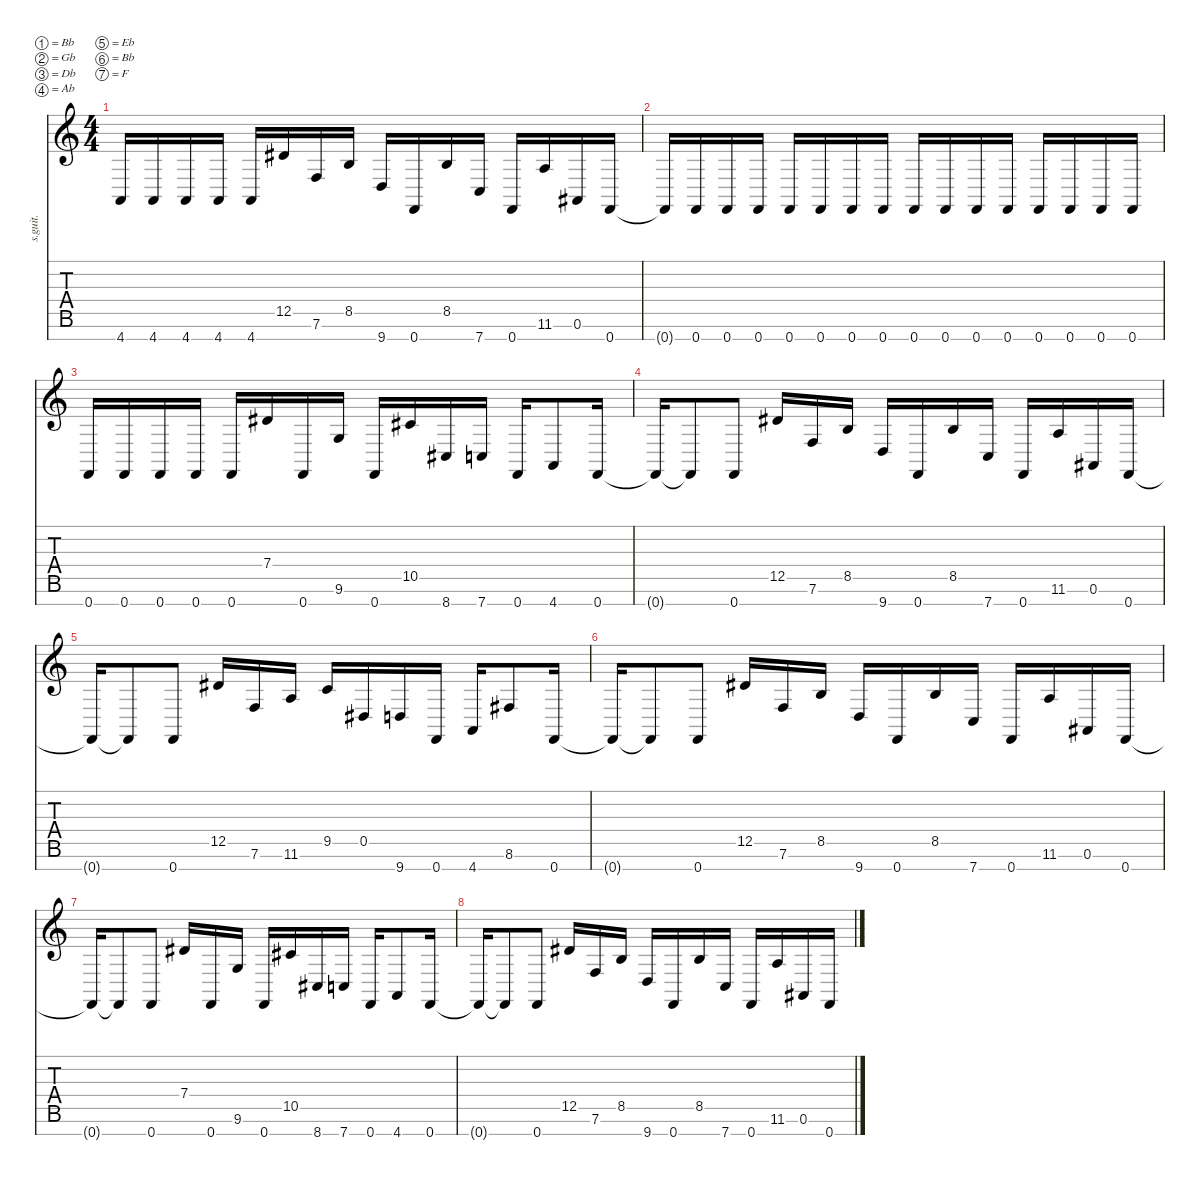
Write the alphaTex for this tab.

\defaultSystemsLayout 4
\hideDynamics
\bracketExtendMode nobrackets
\track ("Mårten Hagström" "s.guit.") {instrument distortionguitar}
\staff {score tabs}
\tuning (Bb3 Gb3 Db3 Ab2 Eb2 Bb1 F1)
\ts (4 4)
\tempo (110 hide)
\clef g2
\ks c
4.7.16{lyrics (0 "") lyrics (1 "") lyrics (2 "") lyrics (3 "") lyrics (4 "") dy f} 4.7.16{lyrics (0 "") lyrics (1 "") lyrics (2 "") lyrics (3 "") lyrics (4 "")} 4.7.16{lyrics (0 "") lyrics (1 "") lyrics (2 "") lyrics (3 "") lyrics (4 "")} 4.7.16{lyrics (0 "") lyrics (1 "") lyrics (2 "") lyrics (3 "") lyrics (4 "")} 4.7.16{lyrics (0 "") lyrics (1 "") lyrics (2 "") lyrics (3 "") lyrics (4 "")} 12.5{acc #}.16{lyrics (0 "") lyrics (1 "") lyrics (2 "") lyrics (3 "") lyrics (4 "")} 7.6.16{lyrics (0 "") lyrics (1 "") lyrics (2 "") lyrics (3 "") lyrics (4 "")} 8.5.16{lyrics (0 "") lyrics (1 "") lyrics (2 "") lyrics (3 "") lyrics (4 "")} 9.7.16{lyrics (0 "") lyrics (1 "") lyrics (2 "") lyrics (3 "") lyrics (4 "")} 0.7.16{lyrics (0 "") lyrics (1 "") lyrics (2 "") lyrics (3 "") lyrics (4 "")} 8.5.16{lyrics (0 "") lyrics (1 "") lyrics (2 "") lyrics (3 "") lyrics (4 "")} 7.7.16{lyrics (0 "") lyrics (1 "") lyrics (2 "") lyrics (3 "") lyrics (4 "")} 0.7.16{lyrics (0 "") lyrics (1 "") lyrics (2 "") lyrics (3 "") lyrics (4 "")} 11.6.16{lyrics (0 "") lyrics (1 "") lyrics (2 "") lyrics (3 "") lyrics (4 "")} 0.6{acc #}.16{lyrics (0 "") lyrics (1 "") lyrics (2 "") lyrics (3 "") lyrics (4 "")} 0.7.16{lyrics (0 "") lyrics (1 "") lyrics (2 "") lyrics (3 "") lyrics (4 "")} |
0.7{t}.16{lyrics (0 "") lyrics (1 "") lyrics (2 "") lyrics (3 "") lyrics (4 "")} 0.7.16{lyrics (0 "") lyrics (1 "") lyrics (2 "") lyrics (3 "") lyrics (4 "")} 0.7.16{lyrics (0 "") lyrics (1 "") lyrics (2 "") lyrics (3 "") lyrics (4 "")} 0.7.16{lyrics (0 "") lyrics (1 "") lyrics (2 "") lyrics (3 "") lyrics (4 "")} 0.7.16{lyrics (0 "") lyrics (1 "") lyrics (2 "") lyrics (3 "") lyrics (4 "")} 0.7.16{lyrics (0 "") lyrics (1 "") lyrics (2 "") lyrics (3 "") lyrics (4 "")} 0.7.16{lyrics (0 "") lyrics (1 "") lyrics (2 "") lyrics (3 "") lyrics (4 "")} 0.7.16{lyrics (0 "") lyrics (1 "") lyrics (2 "") lyrics (3 "") lyrics (4 "")} 0.7.16{lyrics (0 "") lyrics (1 "") lyrics (2 "") lyrics (3 "") lyrics (4 "")} 0.7.16{lyrics (0 "") lyrics (1 "") lyrics (2 "") lyrics (3 "") lyrics (4 "")} 0.7.16{lyrics (0 "") lyrics (1 "") lyrics (2 "") lyrics (3 "") lyrics (4 "")} 0.7.16{lyrics (0 "") lyrics (1 "") lyrics (2 "") lyrics (3 "") lyrics (4 "")} 0.7.16{lyrics (0 "") lyrics (1 "") lyrics (2 "") lyrics (3 "") lyrics (4 "")} 0.7.16{lyrics (0 "") lyrics (1 "") lyrics (2 "") lyrics (3 "") lyrics (4 "")} 0.7.16{lyrics (0 "") lyrics (1 "") lyrics (2 "") lyrics (3 "") lyrics (4 "")} 0.7.16{lyrics (0 "") lyrics (1 "") lyrics (2 "") lyrics (3 "") lyrics (4 "")} |
0.7.16{lyrics (0 "") lyrics (1 "") lyrics (2 "") lyrics (3 "") lyrics (4 "")} 0.7.16{lyrics (0 "") lyrics (1 "") lyrics (2 "") lyrics (3 "") lyrics (4 "")} 0.7.16{lyrics (0 "") lyrics (1 "") lyrics (2 "") lyrics (3 "") lyrics (4 "")} 0.7.16{lyrics (0 "") lyrics (1 "") lyrics (2 "") lyrics (3 "") lyrics (4 "")} 0.7.16{lyrics (0 "") lyrics (1 "") lyrics (2 "") lyrics (3 "") lyrics (4 "")} 7.4{acc #}.16{lyrics (0 "") lyrics (1 "") lyrics (2 "") lyrics (3 "") lyrics (4 "")} 0.7.16{lyrics (0 "") lyrics (1 "") lyrics (2 "") lyrics (3 "") lyrics (4 "")} 9.6.16{lyrics (0 "") lyrics (1 "") lyrics (2 "") lyrics (3 "") lyrics (4 "")} 0.7.16{lyrics (0 "") lyrics (1 "") lyrics (2 "") lyrics (3 "") lyrics (4 "")} 10.5{acc #}.16{lyrics (0 "") lyrics (1 "") lyrics (2 "") lyrics (3 "") lyrics (4 "")} 8.7{acc #}.16{lyrics (0 "") lyrics (1 "") lyrics (2 "") lyrics (3 "") lyrics (4 "")} 7.7.16{lyrics (0 "") lyrics (1 "") lyrics (2 "") lyrics (3 "") lyrics (4 "")} 0.7.16{lyrics (0 "") lyrics (1 "") lyrics (2 "") lyrics (3 "") lyrics (4 "")} 4.7.8{lyrics (0 "") lyrics (1 "") lyrics (2 "") lyrics (3 "") lyrics (4 "")} 0.7.16{lyrics (0 "") lyrics (1 "") lyrics (2 "") lyrics (3 "") lyrics (4 "")} |
0.7{t}.16{lyrics (0 "") lyrics (1 "") lyrics (2 "") lyrics (3 "") lyrics (4 "")} 0.7{t}.8{lyrics (0 "") lyrics (1 "") lyrics (2 "") lyrics (3 "") lyrics (4 "")} 0.7.8{lyrics (0 "") lyrics (1 "") lyrics (2 "") lyrics (3 "") lyrics (4 "")} 12.5{acc #}.16{lyrics (0 "") lyrics (1 "") lyrics (2 "") lyrics (3 "") lyrics (4 "")} 7.6.16{lyrics (0 "") lyrics (1 "") lyrics (2 "") lyrics (3 "") lyrics (4 "")} 8.5.16{lyrics (0 "") lyrics (1 "") lyrics (2 "") lyrics (3 "") lyrics (4 "")} 9.7.16{lyrics (0 "") lyrics (1 "") lyrics (2 "") lyrics (3 "") lyrics (4 "")} 0.7.16{lyrics (0 "") lyrics (1 "") lyrics (2 "") lyrics (3 "") lyrics (4 "")} 8.5.16{lyrics (0 "") lyrics (1 "") lyrics (2 "") lyrics (3 "") lyrics (4 "")} 7.7.16{lyrics (0 "") lyrics (1 "") lyrics (2 "") lyrics (3 "") lyrics (4 "")} 0.7.16{lyrics (0 "") lyrics (1 "") lyrics (2 "") lyrics (3 "") lyrics (4 "")} 11.6.16{lyrics (0 "") lyrics (1 "") lyrics (2 "") lyrics (3 "") lyrics (4 "")} 0.6{acc #}.16{lyrics (0 "") lyrics (1 "") lyrics (2 "") lyrics (3 "") lyrics (4 "")} 0.7.16{lyrics (0 "") lyrics (1 "") lyrics (2 "") lyrics (3 "") lyrics (4 "")} |
0.7{t}.16{lyrics (0 "") lyrics (1 "") lyrics (2 "") lyrics (3 "") lyrics (4 "")} 0.7{t}.8{lyrics (0 "") lyrics (1 "") lyrics (2 "") lyrics (3 "") lyrics (4 "")} 0.7.8{lyrics (0 "") lyrics (1 "") lyrics (2 "") lyrics (3 "") lyrics (4 "")} 12.5{acc #}.16{lyrics (0 "") lyrics (1 "") lyrics (2 "") lyrics (3 "") lyrics (4 "")} 7.6.16{lyrics (0 "") lyrics (1 "") lyrics (2 "") lyrics (3 "") lyrics (4 "")} 11.6.16{lyrics (0 "") lyrics (1 "") lyrics (2 "") lyrics (3 "") lyrics (4 "")} 9.5.16{lyrics (0 "") lyrics (1 "") lyrics (2 "") lyrics (3 "") lyrics (4 "")} 0.5{acc #}.16{lyrics (0 "") lyrics (1 "") lyrics (2 "") lyrics (3 "") lyrics (4 "")} 9.7.16{lyrics (0 "") lyrics (1 "") lyrics (2 "") lyrics (3 "") lyrics (4 "")} 0.7.16{lyrics (0 "") lyrics (1 "") lyrics (2 "") lyrics (3 "") lyrics (4 "")} 4.7.16{lyrics (0 "") lyrics (1 "") lyrics (2 "") lyrics (3 "") lyrics (4 "")} 8.6{acc #}.8{lyrics (0 "") lyrics (1 "") lyrics (2 "") lyrics (3 "") lyrics (4 "")} 0.7.16{lyrics (0 "") lyrics (1 "") lyrics (2 "") lyrics (3 "") lyrics (4 "")} |
0.7{t}.16{lyrics (0 "") lyrics (1 "") lyrics (2 "") lyrics (3 "") lyrics (4 "")} 0.7{t}.8{lyrics (0 "") lyrics (1 "") lyrics (2 "") lyrics (3 "") lyrics (4 "")} 0.7.8{lyrics (0 "") lyrics (1 "") lyrics (2 "") lyrics (3 "") lyrics (4 "")} 12.5{acc #}.16{lyrics (0 "") lyrics (1 "") lyrics (2 "") lyrics (3 "") lyrics (4 "")} 7.6.16{lyrics (0 "") lyrics (1 "") lyrics (2 "") lyrics (3 "") lyrics (4 "")} 8.5.16{lyrics (0 "") lyrics (1 "") lyrics (2 "") lyrics (3 "") lyrics (4 "")} 9.7.16{lyrics (0 "") lyrics (1 "") lyrics (2 "") lyrics (3 "") lyrics (4 "")} 0.7.16{lyrics (0 "") lyrics (1 "") lyrics (2 "") lyrics (3 "") lyrics (4 "")} 8.5.16{lyrics (0 "") lyrics (1 "") lyrics (2 "") lyrics (3 "") lyrics (4 "")} 7.7.16{lyrics (0 "") lyrics (1 "") lyrics (2 "") lyrics (3 "") lyrics (4 "")} 0.7.16{lyrics (0 "") lyrics (1 "") lyrics (2 "") lyrics (3 "") lyrics (4 "")} 11.6.16{lyrics (0 "") lyrics (1 "") lyrics (2 "") lyrics (3 "") lyrics (4 "")} 0.6{acc #}.16{lyrics (0 "") lyrics (1 "") lyrics (2 "") lyrics (3 "") lyrics (4 "")} 0.7.16{lyrics (0 "") lyrics (1 "") lyrics (2 "") lyrics (3 "") lyrics (4 "")} |
0.7{t}.16{lyrics (0 "") lyrics (1 "") lyrics (2 "") lyrics (3 "") lyrics (4 "")} 0.7{t}.8{lyrics (0 "") lyrics (1 "") lyrics (2 "") lyrics (3 "") lyrics (4 "")} 0.7.8{lyrics (0 "") lyrics (1 "") lyrics (2 "") lyrics (3 "") lyrics (4 "")} 7.4{acc #}.16{lyrics (0 "") lyrics (1 "") lyrics (2 "") lyrics (3 "") lyrics (4 "")} 0.7.16{lyrics (0 "") lyrics (1 "") lyrics (2 "") lyrics (3 "") lyrics (4 "")} 9.6.16{lyrics (0 "") lyrics (1 "") lyrics (2 "") lyrics (3 "") lyrics (4 "")} 0.7.16{lyrics (0 "") lyrics (1 "") lyrics (2 "") lyrics (3 "") lyrics (4 "")} 10.5{acc #}.16{lyrics (0 "") lyrics (1 "") lyrics (2 "") lyrics (3 "") lyrics (4 "")} 8.7{acc #}.16{lyrics (0 "") lyrics (1 "") lyrics (2 "") lyrics (3 "") lyrics (4 "")} 7.7.16{lyrics (0 "") lyrics (1 "") lyrics (2 "") lyrics (3 "") lyrics (4 "")} 0.7.16{lyrics (0 "") lyrics (1 "") lyrics (2 "") lyrics (3 "") lyrics (4 "")} 4.7.8{lyrics (0 "") lyrics (1 "") lyrics (2 "") lyrics (3 "") lyrics (4 "")} 0.7.16{lyrics (0 "") lyrics (1 "") lyrics (2 "") lyrics (3 "") lyrics (4 "")} |
0.7{t}.16{lyrics (0 "") lyrics (1 "") lyrics (2 "") lyrics (3 "") lyrics (4 "")} 0.7{t}.8{lyrics (0 "") lyrics (1 "") lyrics (2 "") lyrics (3 "") lyrics (4 "")} 0.7.8{lyrics (0 "") lyrics (1 "") lyrics (2 "") lyrics (3 "") lyrics (4 "")} 12.5{acc #}.16{lyrics (0 "") lyrics (1 "") lyrics (2 "") lyrics (3 "") lyrics (4 "")} 7.6.16{lyrics (0 "") lyrics (1 "") lyrics (2 "") lyrics (3 "") lyrics (4 "")} 8.5.16{lyrics (0 "") lyrics (1 "") lyrics (2 "") lyrics (3 "") lyrics (4 "")} 9.7.16{lyrics (0 "") lyrics (1 "") lyrics (2 "") lyrics (3 "") lyrics (4 "")} 0.7.16{lyrics (0 "") lyrics (1 "") lyrics (2 "") lyrics (3 "") lyrics (4 "")} 8.5.16{lyrics (0 "") lyrics (1 "") lyrics (2 "") lyrics (3 "") lyrics (4 "")} 7.7.16{lyrics (0 "") lyrics (1 "") lyrics (2 "") lyrics (3 "") lyrics (4 "")} 0.7.16{lyrics (0 "") lyrics (1 "") lyrics (2 "") lyrics (3 "") lyrics (4 "")} 11.6.16{lyrics (0 "") lyrics (1 "") lyrics (2 "") lyrics (3 "") lyrics (4 "")} 0.6{acc #}.16{lyrics (0 "") lyrics (1 "") lyrics (2 "") lyrics (3 "") lyrics (4 "")} 0.7.16{lyrics (0 "") lyrics (1 "") lyrics (2 "") lyrics (3 "") lyrics (4 "")}
